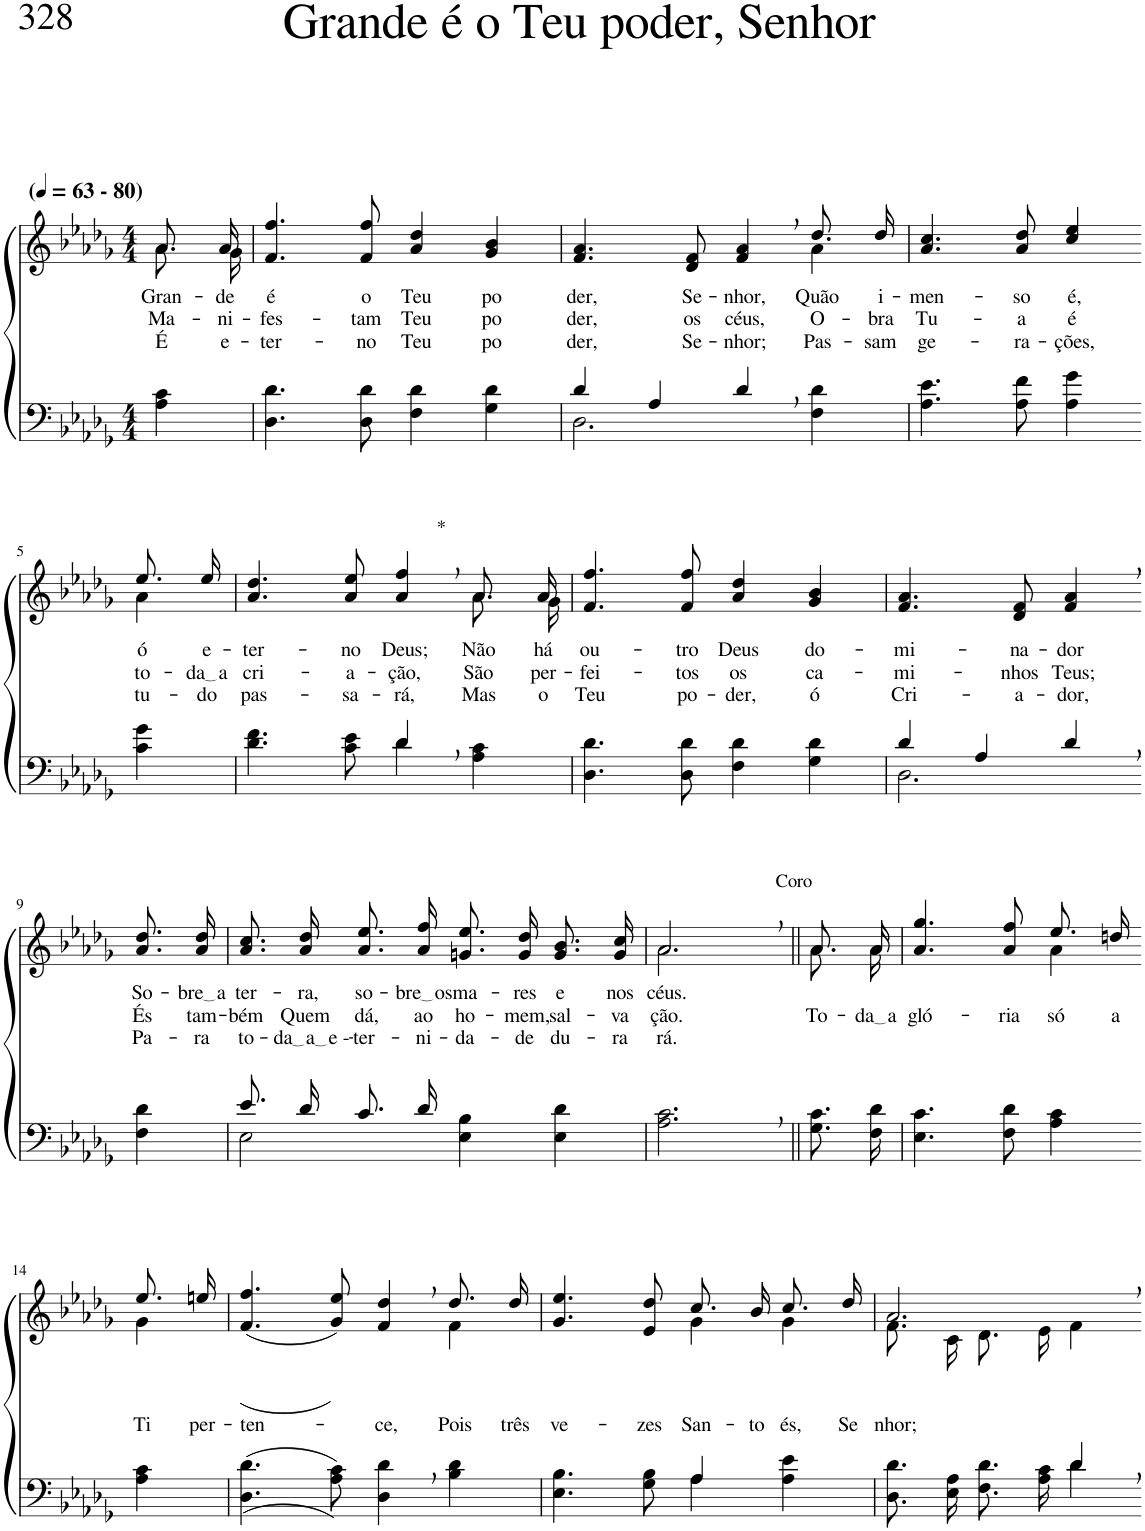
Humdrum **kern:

**kern	**kern	**text	**text	**text
*part2	*part1	*part1	*part1	*part1
*staff2	*staff1	*staff1	*staff1	*staff1
*I"Parte III e IV	*I"Parte I e II	*	*	*
*clefF4	*clefG2	*	*	*
*Trd2c3	*Trd2c3	*	*	*
*k[b-e-a-d-g-]	*k[b-e-a-d-g-]	*	*	*
*M4/4	*M4/4	*	*	*
*MM63	*MM63	*	*	*
=1	=1	=1	=1	=1
*	*^	*	*	*
!	!LO:TX:a:B:t=(	!	!	!	!
!	!LO:TX:a:B:t=- 80)	!	!	!	!
!	!	!	!LO:LY:b	!LO:LY:b	!LO:LY:b
4A-\ 4c\	8.a-/L	8.a-\L	Gran-	Ma-	É
!	!	!	!LO:LY:b	!LO:LY:b	!LO:LY:b
.	16a-/Jk	16g-\Jk	-de	-ni-	e-
=2	=2	=2	=2	=2	=2
!	!	!	!LO:LY:b	!LO:LY:b	!LO:LY:b
*	*v	*v	*	*	*
4.D-\ 4.d-\	4.f/ 4.ff/	é	-fes-	-ter-
!	!	!LO:LY:b	!LO:LY:b	!LO:LY:b
8D-\ 8d-\	8f/ 8ff/	o	-tam	-no
!	!	!LO:LY:b	!LO:LY:b	!LO:LY:b
4F\ 4d-\	4a-/ 4dd-/	Teu	Teu	Teu
!	!	!LO:LY:b	!LO:LY:b	!LO:LY:b
4G-\ 4d-\	4g-/ 4b-/	po-	po-	po-
=3	=3	=3	=3	=3
*^	*^	*	*	*
!	!	!	!	!LO:LY:b	!LO:LY:b	!LO:LY:b
4d-/	2.D-\	2.ryy	4.f/ 4.a-/	-der,	-der,	-der,
4A-/	.	.	.	.	.	.
!	!	!	!	!LO:LY:b	!LO:LY:b	!LO:LY:b
.	.	.	8d-/ 8f/	Se-	os	Se-
!	!	!	!	!LO:LY:b	!LO:LY:b	!LO:LY:b
4d-,/	.	.	4f/ 4a-/	-nhor,	céus,	-nhor;
!	!	!	!	!LO:LY:b	!LO:LY:b	!LO:LY:b
4ryy	4F\ 4d-\	4a-\	8.dd-/L	Quão	O-	Pas-
!	!	!	!	!LO:LY:b	!LO:LY:b	!LO:LY:b
.	.	.	16dd-/Jk	i-	-bra	-sam
*v	*v	*	*	*	*	*
=4	=4	=4	=4	=4	=4
!	!	!	!LO:LY:b	!LO:LY:b	!LO:LY:b
*	*v	*v	*	*	*
4.A-\ 4.e-\	4.a-/ 4.cc/	men-	Tu-	ge-
!	!	!LO:LY:b	!LO:LY:b	!LO:LY:b
8A-\ 8f\	8a-/ 8dd-/	-so	-a	-ra-
!	!	!LO:LY:b	!LO:LY:b	!LO:LY:b
4A-\ 4g-\	4cc/ 4ee-/	é,	é	-ções,
!!LO:LB:g=z
=5-	=5-	=5-	=5-	=5-
*	*^	*	*	*
!	!	!	!LO:LY:b	!LO:LY:b	!LO:LY:b
4c\ 4g-\	8.ee-/L	4a-\	-ó	to-	tu-
!	!	!	!LO:LY:b	!LO:LY:b	!LO:LY:b
.	16ee-/Jk	.	e-	da a	-do
=6	=6	=6	=6	=6	=6
*^	*	*	*	*	*
!	!	!	!	!LO:LY:b	!LO:LY:b	!LO:LY:b
2ryy	4.d-\ 4.f\	4.a-/ 4.dd-/	2.ryy	-ter-	cri-	pas-
!	!	!	!	!LO:LY:b	!LO:LY:b	!LO:LY:b
.	8c\ 8e-\	8a-/ 8ee-/	.	-no	-a-	-sa-
!	!	!LO:TX:a:t=*	!	!	!	!
!	!	!	!	!LO:LY:b	!LO:LY:b	!LO:LY:b
4d-,/	4d-\	4a-/, 4ff/,	.	Deus;	-ção,	-rá,
!	!	!	!	!LO:LY:b	!LO:LY:b	!LO:LY:b
4ryy	4A-\ 4c\	8.a-/L	8.a-\L	Não	São	Mas
!	!	!	!	!LO:LY:b	!LO:LY:b	!LO:LY:b
.	.	16a-/Jk	16g-\Jk	há	per-	o
*v	*v	*	*	*	*	*
=7	=7	=7	=7	=7	=7
!	!	!	!LO:LY:b	!LO:LY:b	!LO:LY:b
*	*v	*v	*	*	*
4.D-\ 4.d-\	4.f/ 4.ff/	ou-	-fei-	Teu
!	!	!LO:LY:b	!LO:LY:b	!LO:LY:b
8D-\ 8d-\	8f/ 8ff/	-tro	-tos	po-
!	!	!LO:LY:b	!LO:LY:b	!LO:LY:b
4F\ 4d-\	4a-/ 4dd-/	Deus	os	-der,
!	!	!LO:LY:b	!LO:LY:b	!LO:LY:b
4G-\ 4d-\	4g-/ 4b-/	do-	ca-	ó
=8	=8	=8	=8	=8
*^	*	*	*	*
!	!	!	!LO:LY:b	!LO:LY:b	!LO:LY:b
4d-/	2.D-\	4.f/ 4.a-/	-mi-	-mi-	Cri-
4A-/	.	.	.	.	.
!	!	!	!LO:LY:b	!LO:LY:b	!LO:LY:b
.	.	8d-/ 8f/	-na-	-nhos	-a-
!	!	!	!LO:LY:b	!LO:LY:b	!LO:LY:b
4d-,/	.	4f/, 4a-/,	-dor	Teus;	-dor,
*v	*v	*	*	*	*
!!LO:LB:g=z
=9-	=9-	=9-	=9-	=9-
!	!	!LO:LY:b	!LO:LY:b	!LO:LY:b
4F\ 4d-\	8.a-\ 8.dd-\L	So-	És	Pa-
!	!	!LO:LY:b	!LO:LY:b	!LO:LY:b
.	16a-\ 16dd-\Jk	bre a	tam-	-ra
=10	=10	=10	=10	=10
*^	*	*	*	*
!	!	!	!LO:LY:b	!LO:LY:b	!LO:LY:b
8.e-/L	2E-\	8.a-\ 8.cc\L	ter-	-bém	to-
!	!	!	!LO:LY:b	!LO:LY:b	!LO:LY:b
16d-/Jk	.	16a-\ 16dd-\Jk	-ra,	Quem	da a e -
!	!	!	!LO:LY:b	!LO:LY:b	!LO:LY:b
8.c/L	.	8.a-\ 8.ee-\L	so-	dá,	-ter-
!	!	!	!LO:LY:b	!LO:LY:b	!LO:LY:b
16d-/Jk	.	16a-\ 16ff\Jk	bre os	ao	-ni-
!	!	!	!LO:LY:b	!LO:LY:b	!LO:LY:b
2ryy	4E-\ 4B-\	8.gn\ 8.ee-\L	ma-	ho-	-da-
!	!	!	!LO:LY:b	!LO:LY:b	!LO:LY:b
.	.	16g\ 16dd-\Jk	-res	-mem,	-de
!	!	!	!LO:LY:b	!LO:LY:b	!LO:LY:b
.	4E-\ 4d-\	8.g/ 8.b-/L	e	sal-	du-
!	!	!	!LO:LY:b	!LO:LY:b	!LO:LY:b
.	.	16g/ 16cc/Jk	nos	-va-	-ra-
*v	*v	*	*	*	*
=11	=11	=11	=11	=11
*	*^	*	*	*
!	!	!	!LO:LY:b	!LO:LY:b	!LO:LY:b
2.A-\, 2.c\,	2.a-,/	2.a-\	céus.	-ção.	-rá.
=12||	=12||	=12||	=12||	=12||	=12||
!	!LO:TX:a:t=Coro	!	!	!	!
!	!	!	!	!LO:LY:b	!
8.G-\ 8.c\L	8.a-\L	8.a-/L	.	To-	.
!	!	!	!	!LO:LY:b	!
16F\ 16d-\Jk	16a-\Jk	16a-/Jk	.	da a	.
=13	=13	=13	=13	=13	=13
!	!	!	!	!LO:LY:b	!
4.E-\ 4.c\	4.a-/ 4.gg-/	2ryy	.	gló-	.
!	!	!	!	!LO:LY:b	!
8F\ 8d-\	8a-/ 8ff/	.	.	-ria	.
!	!	!	!	!LO:LY:b	!
4A-\ 4c\	8.ee-/L	4a-\	.	só	.
!	!	!	!	!LO:LY:b	!
.	16ddn/Jk	.	.	a	.
!!LO:LB:g=z	!!
=14-	=14-	=14-	=14-	=14-	=14-
!	!	!	!LO:LY:b	!	!
4A-\ 4c\	8.ee-/L	4g-\	Ti	.	.
!	!	!	!LO:LY:b	!	!
.	16een/Jk	.	per-	.	.
=15	=15	=15	=15	=15	=15
!	!	!	!LO:LY:b	!	!
((4.D-\ 4.d-\	((4.f/ 4.ff/	2.ryy	-ten-	.	.
8A-\ 8c\))	8g-/ 8ee-/))	.	.	.	.
!	!	!	!LO:LY:b	!	!
4D-\, 4d-\,	4f/, 4dd-/,	.	-ce,	.	.
!	!	!	!LO:LY:b	!	!
4B-\ 4d-\	8.dd-/L	4f\	Pois	.	.
!	!	!	!LO:LY:b	!	!
.	16dd-/Jk	.	três	.	.
=16	=16	=16	=16	=16	=16
*^	*	*	*	*	*
!	!	!	!	!LO:LY:b	!	!
4.E-\ 4.B-\	2ryy	4.g-/ 4.ee-/	2ryy	ve-	.	.
!	!	!	!	!LO:LY:b	!	!
8G-\ 8B-\	.	8e-/ 8dd-/	.	-zes	.	.
!	!	!	!	!LO:LY:b	!	!
4A-\	4A-/	8.cc/L	4g-\	San-	.	.
!	!	!	!	!LO:LY:b	!	!
.	.	16b-/Jk	.	-to	.	.
!	!	!	!	!LO:LY:b	!	!
4A-\ 4e-\	4ryy	8.cc/L	4g-\	és,	.	.
!	!	!	!	!LO:LY:b	!	!
.	.	16dd-/Jk	.	Se-	.	.
=17	=17	=17	=17	=17	=17	=17
!	!	!	!	!LO:LY:b	!	!
2ryy	8.D-\ 8.d-\L	2.a-,/	8.f\L	-nhor;	.	.
.	16E-\ 16A-\Jk	.	16c\Jk	.	.	.
.	8.F\ 8.d-\L	.	8.d-\L	.	.	.
.	16A-\ 16c\Jk	.	16e-\Jk	.	.	.
4d-,/	4d-\	.	4f\	.	.	.
*v	*v	*	*	*	*	*
*	*v	*v	*	*	*
=-	=-	=-	=-	=-
*-	*-	*-	*-	*-
